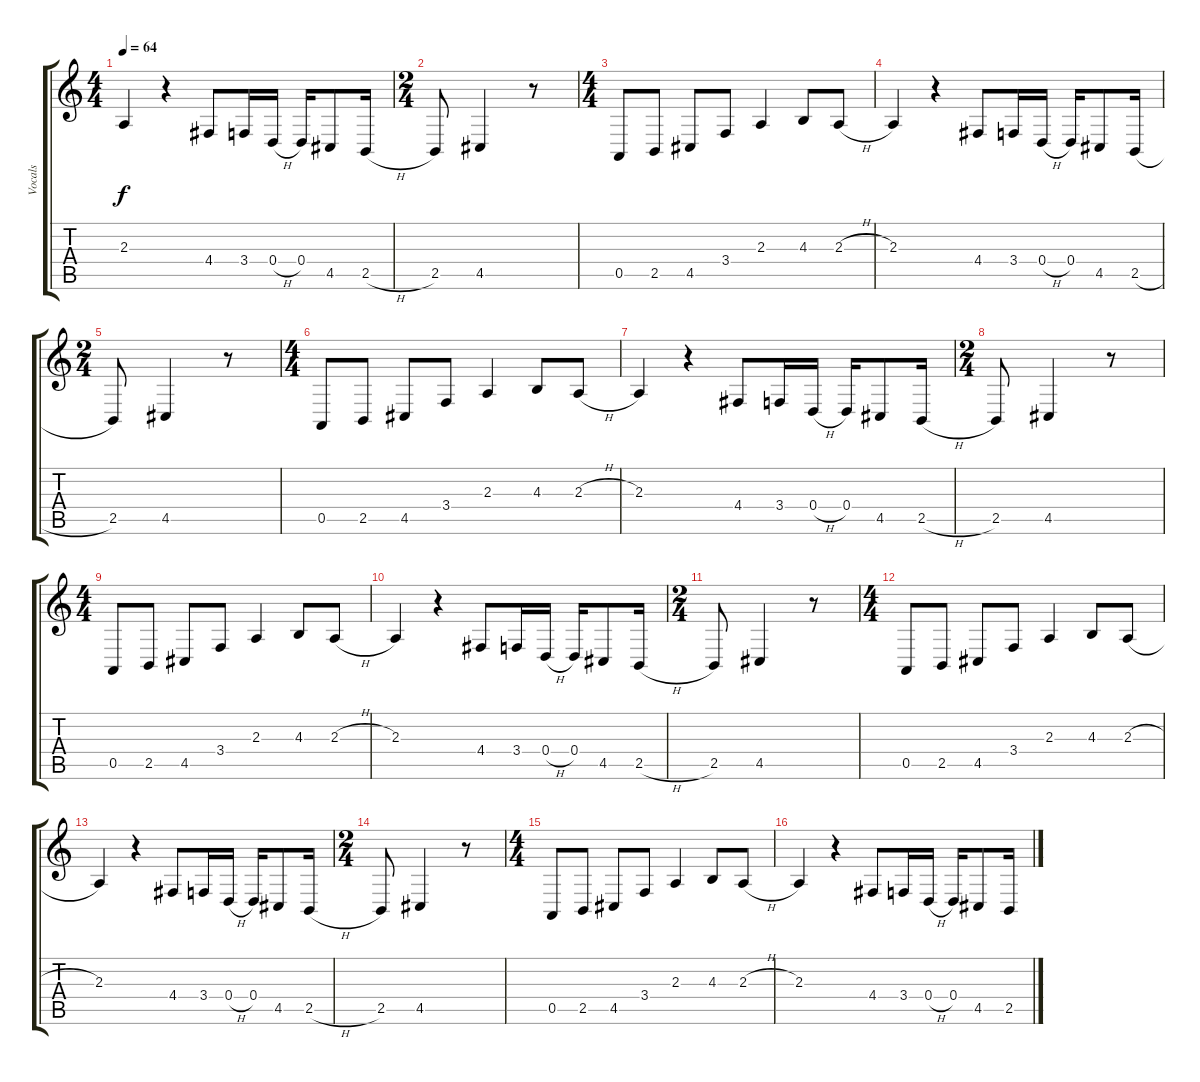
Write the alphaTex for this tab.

\track ("Vocals" "Vocals") {instrument cello}
\staff {score tabs}
\tuning (E4 B3 G3 D3 A2 E2) {hide}
\ts (4 4)
\tempo 64
\clef g2
\ks c
2.3.4{dy f} r.4 4.4.8 3.4.16 0.4{h}.16 0.4.16 4.5.8 2.5{h}.16 |
\ts (2 4)
2.5.8 4.5.4 r.8 |
\ts (4 4)
0.5.8 2.5.8 4.5.8 3.4.8 2.3.4 4.3.8 2.3{h}.8 |
2.3.4 r.4 4.4.8 3.4.16 0.4{h}.16 0.4.16 4.5.8 2.5{h}.16 |
\ts (2 4)
2.5.8 4.5.4 r.8 |
\ts (4 4)
0.5.8 2.5.8 4.5.8 3.4.8 2.3.4 4.3.8 2.3{h}.8 |
2.3.4 r.4 4.4.8 3.4.16 0.4{h}.16 0.4.16 4.5.8 2.5{h}.16 |
\ts (2 4)
2.5.8 4.5.4 r.8 |
\ts (4 4)
0.5.8 2.5.8 4.5.8 3.4.8 2.3.4 4.3.8 2.3{h}.8 |
2.3.4 r.4 4.4.8 3.4.16 0.4{h}.16 0.4.16 4.5.8 2.5{h}.16 |
\ts (2 4)
2.5.8 4.5.4 r.8 |
\ts (4 4)
0.5.8 2.5.8 4.5.8 3.4.8 2.3.4 4.3.8 2.3{h}.8 |
2.3.4 r.4 4.4.8 3.4.16 0.4{h}.16 0.4.16 4.5.8 2.5{h}.16 |
\ts (2 4)
2.5.8 4.5.4 r.8 |
\ts (4 4)
0.5.8 2.5.8 4.5.8 3.4.8 2.3.4 4.3.8 2.3{h}.8 |
2.3.4 r.4 4.4.8 3.4.16 0.4{h}.16 0.4.16 4.5.8 2.5{h}.16
